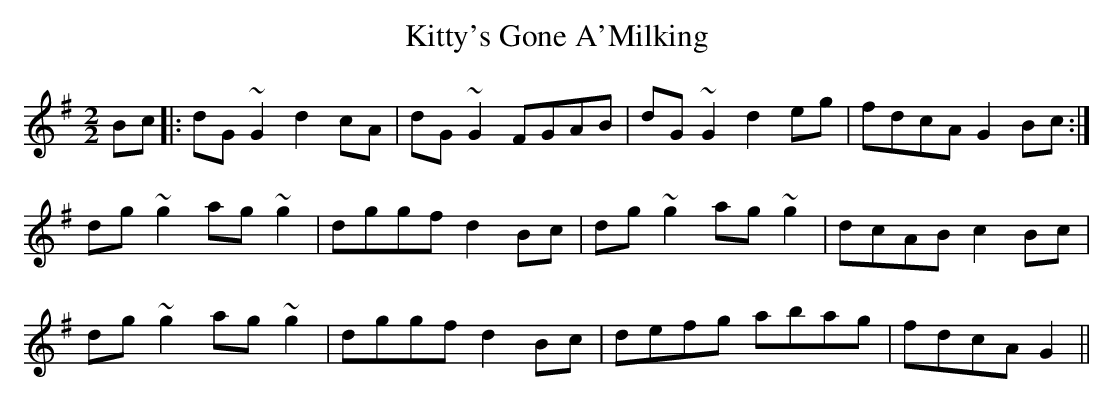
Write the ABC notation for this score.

X:1
T: Kitty's Gone A'Milking
M: 2/2
L: 1/8
K: G
Bc|:dG~G2 d2cA|dG~G2 FGAB|dG~G2 d2eg|fdcA G2Bc:|
dg~g2 ag~g2|dggf d2Bc|dg~g2 ag~g2|dcAB c2Bc|
dg~g2 ag~g2|dggf d2Bc|defg abag|fdcA G2||
